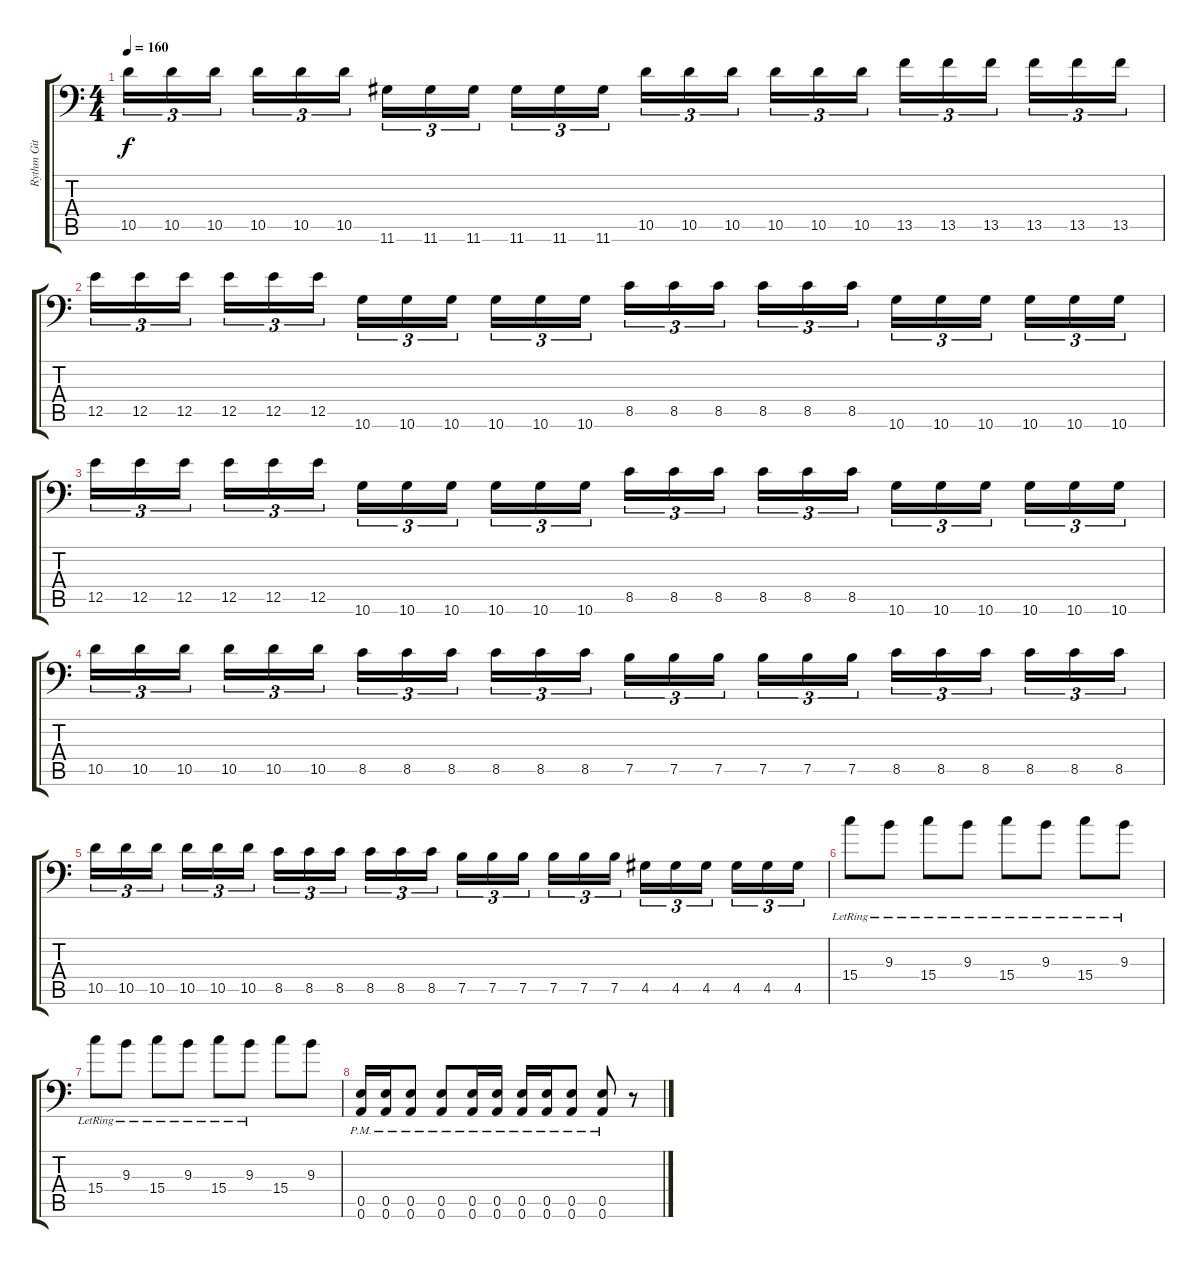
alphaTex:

\track ("Rythm Git 1" "Rythm Git ") {instrument distortionguitar}
\staff {score tabs}
\tuning (B3 Gb3 D3 A2 E2 A1) {hide}
\ts (4 4)
\tempo 160
\clef f4
\ks c
10.5.16{tu (3 2) dy f} 10.5.16{tu (3 2)} 10.5.16{tu (3 2) beam splitsecondary} 10.5.16{tu (3 2)} 10.5.16{tu (3 2)} 10.5.16{tu (3 2)} 11.6.16{tu (3 2)} 11.6.16{tu (3 2)} 11.6.16{tu (3 2) beam splitsecondary} 11.6.16{tu (3 2)} 11.6.16{tu (3 2)} 11.6.16{tu (3 2)} 10.5.16{tu (3 2)} 10.5.16{tu (3 2)} 10.5.16{tu (3 2) beam splitsecondary} 10.5.16{tu (3 2)} 10.5.16{tu (3 2)} 10.5.16{tu (3 2)} 13.5.16{tu (3 2)} 13.5.16{tu (3 2)} 13.5.16{tu (3 2) beam splitsecondary} 13.5.16{tu (3 2)} 13.5.16{tu (3 2)} 13.5.16{tu (3 2)} |
12.5.16{tu (3 2)} 12.5.16{tu (3 2)} 12.5.16{tu (3 2) beam splitsecondary} 12.5.16{tu (3 2)} 12.5.16{tu (3 2)} 12.5.16{tu (3 2)} 10.6.16{tu (3 2)} 10.6.16{tu (3 2)} 10.6.16{tu (3 2) beam splitsecondary} 10.6.16{tu (3 2)} 10.6.16{tu (3 2)} 10.6.16{tu (3 2)} 8.5.16{tu (3 2)} 8.5.16{tu (3 2)} 8.5.16{tu (3 2) beam splitsecondary} 8.5.16{tu (3 2)} 8.5.16{tu (3 2)} 8.5.16{tu (3 2)} 10.6.16{tu (3 2)} 10.6.16{tu (3 2)} 10.6.16{tu (3 2) beam splitsecondary} 10.6.16{tu (3 2)} 10.6.16{tu (3 2)} 10.6.16{tu (3 2)} |
12.5.16{tu (3 2)} 12.5.16{tu (3 2)} 12.5.16{tu (3 2) beam splitsecondary} 12.5.16{tu (3 2)} 12.5.16{tu (3 2)} 12.5.16{tu (3 2)} 10.6.16{tu (3 2)} 10.6.16{tu (3 2)} 10.6.16{tu (3 2) beam splitsecondary} 10.6.16{tu (3 2)} 10.6.16{tu (3 2)} 10.6.16{tu (3 2)} 8.5.16{tu (3 2)} 8.5.16{tu (3 2)} 8.5.16{tu (3 2) beam splitsecondary} 8.5.16{tu (3 2)} 8.5.16{tu (3 2)} 8.5.16{tu (3 2)} 10.6.16{tu (3 2)} 10.6.16{tu (3 2)} 10.6.16{tu (3 2) beam splitsecondary} 10.6.16{tu (3 2)} 10.6.16{tu (3 2)} 10.6.16{tu (3 2)} |
10.5.16{tu (3 2)} 10.5.16{tu (3 2)} 10.5.16{tu (3 2) beam splitsecondary} 10.5.16{tu (3 2)} 10.5.16{tu (3 2)} 10.5.16{tu (3 2)} 8.5.16{tu (3 2)} 8.5.16{tu (3 2)} 8.5.16{tu (3 2) beam splitsecondary} 8.5.16{tu (3 2)} 8.5.16{tu (3 2)} 8.5.16{tu (3 2)} 7.5.16{tu (3 2)} 7.5.16{tu (3 2)} 7.5.16{tu (3 2) beam splitsecondary} 7.5.16{tu (3 2)} 7.5.16{tu (3 2)} 7.5.16{tu (3 2)} 8.5.16{tu (3 2)} 8.5.16{tu (3 2)} 8.5.16{tu (3 2) beam splitsecondary} 8.5.16{tu (3 2)} 8.5.16{tu (3 2)} 8.5.16{tu (3 2)} |
10.5.16{tu (3 2)} 10.5.16{tu (3 2)} 10.5.16{tu (3 2) beam splitsecondary} 10.5.16{tu (3 2)} 10.5.16{tu (3 2)} 10.5.16{tu (3 2)} 8.5.16{tu (3 2)} 8.5.16{tu (3 2)} 8.5.16{tu (3 2) beam splitsecondary} 8.5.16{tu (3 2)} 8.5.16{tu (3 2)} 8.5.16{tu (3 2)} 7.5.16{tu (3 2)} 7.5.16{tu (3 2)} 7.5.16{tu (3 2) beam splitsecondary} 7.5.16{tu (3 2)} 7.5.16{tu (3 2)} 7.5.16{tu (3 2)} 4.5.16{tu (3 2)} 4.5.16{tu (3 2)} 4.5.16{tu (3 2) beam splitsecondary} 4.5.16{tu (3 2)} 4.5.16{tu (3 2)} 4.5.16{tu (3 2)} |
15.4{lr}.8{volume 12 balance 0} 9.3{lr}.8{balance 0} 15.4{lr}.8{balance 3} 9.3{lr}.8{balance 4} 15.4{lr}.8{balance 6} 9.3{lr}.8{balance 8} 15.4{lr}.8{balance 9} 9.3{lr}.8{balance 12} |
15.4{lr}.8{balance 0} 9.3{lr}.8{balance 0} 15.4{lr}.8{balance 3} 9.3{lr}.8{balance 4} 15.4{lr}.8{balance 6} 9.3{lr}.8{balance 8} 15.4.8{balance 9} 9.3.8{balance 12} |
(0.5{pm} 0.6{pm}).16{volume 16 balance 0} (0.5{pm} 0.6{pm}).16 (0.5{pm} 0.6{pm}).8 (0.5{pm} 0.6{pm}).8 (0.5{pm} 0.6{pm}).16 (0.5{pm} 0.6{pm}).16 (0.5{pm} 0.6{pm}).16 (0.5{pm} 0.6{pm}).16 (0.5{pm} 0.6{pm}).8 (0.5{pm} 0.6{pm}).8 r.8
